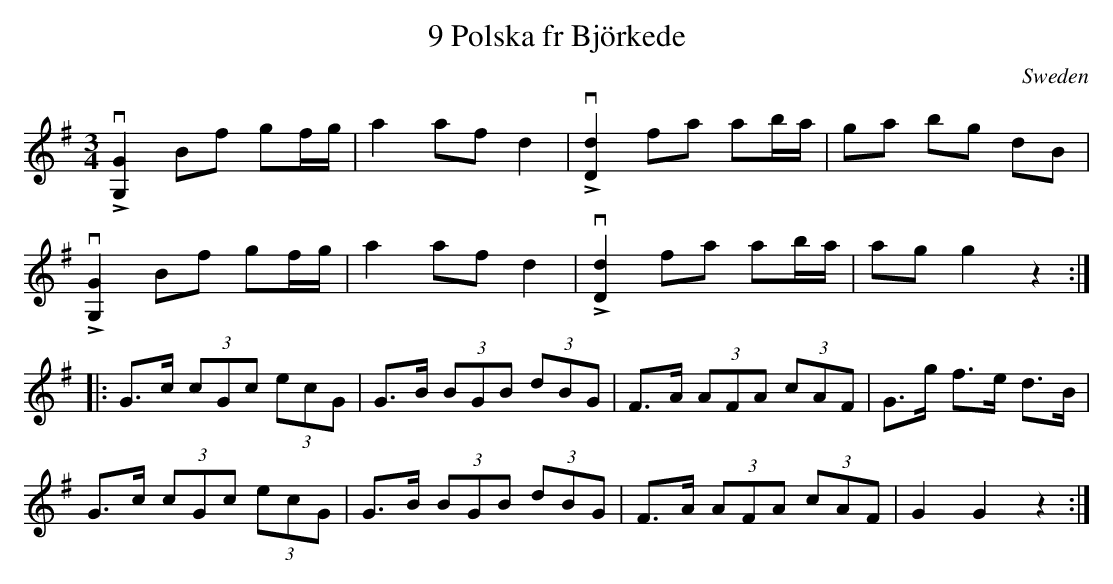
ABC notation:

X:1
T:9 Polska fr Björkede
O:Sweden
M:3/4
K:G
!emphasis!v[G,G]2 Bf gf/g/ | a2 af d2 | !emphasis!v[Dd]2 fa ab/a/ | ga bg dB |
!emphasis!v[G,G]2 Bf gf/g/ | a2 af d2 | !emphasis!v[Dd]2 fa ab/a/ | ag g2 z2 ::
G>c (3cGc (3ecG | G>B (3BGB (3dBG | F>A (3AFA (3cAF | G>g f>e d>B |
G>c (3cGc (3ecG | G>B (3BGB (3dBG | F>A (3AFA (3cAF | G2G2z2:|
